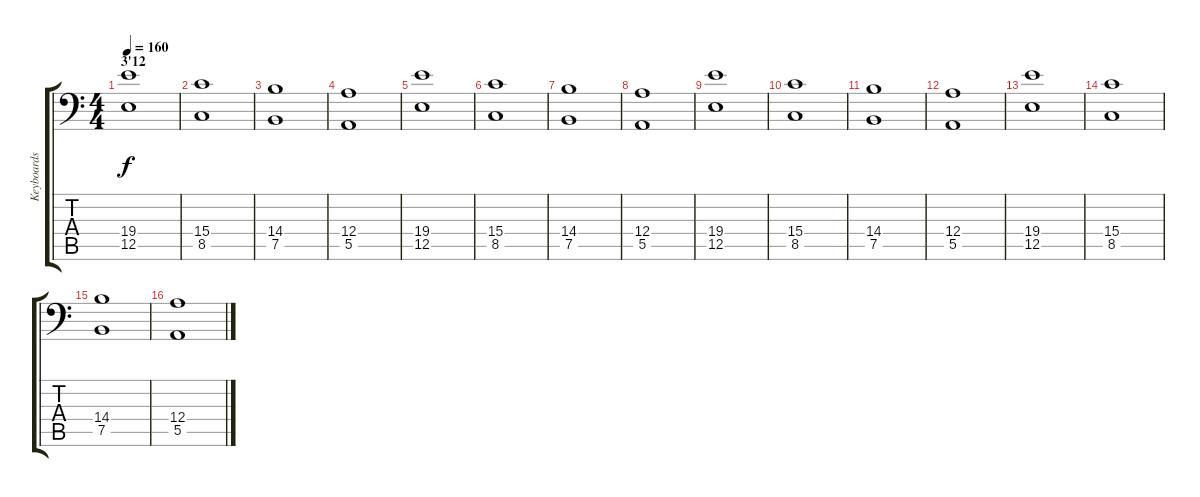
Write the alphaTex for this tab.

\track ("Keyboards" "Keyboards") {instrument pad3polysynth}
\staff {score tabs}
\tuning (B3 Gb3 D3 A2 E2 A1) {hide}
\ts (4 4)
\section ("" "3'12")
\tempo 160
\clef f4
\ks c
(19.4 12.5).1{dy f volume 8} |
(15.4 8.5).1 |
(14.4 7.5).1 |
(12.4 5.5).1 |
(19.4 12.5).1{volume 7} |
(15.4 8.5).1 |
(14.4 7.5).1 |
(12.4 5.5).1 |
(19.4 12.5).1{volume 6} |
(15.4 8.5).1 |
(14.4 7.5).1 |
(12.4 5.5).1 |
(19.4 12.5).1{volume 4} |
(15.4 8.5).1 |
(14.4 7.5).1 |
(12.4 5.5).1
